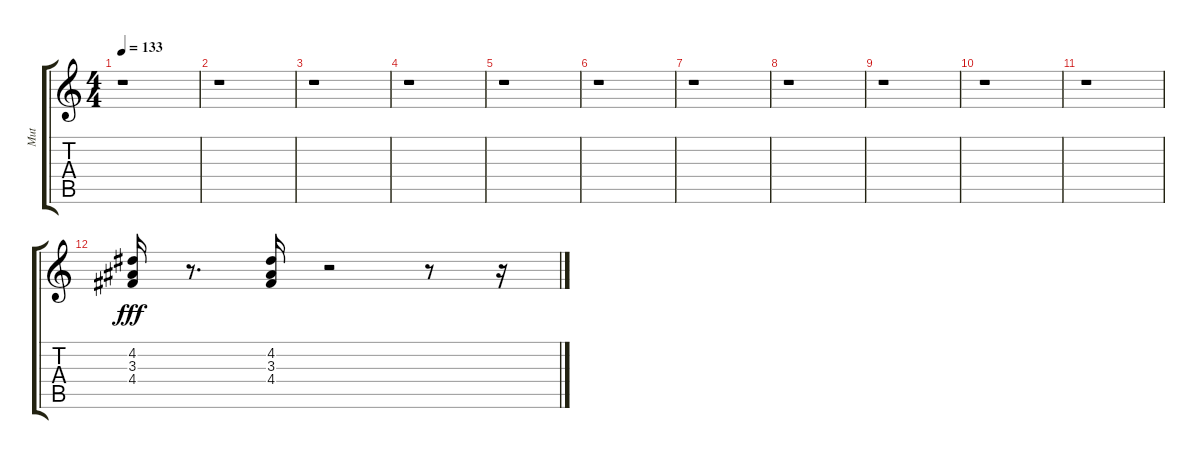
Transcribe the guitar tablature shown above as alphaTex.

\track ("Mut" "Mut") {instrument electricguitarmuted}
\staff {score tabs}
\tuning (E4 B3 G3 D3 A2 E2) {hide}
\ts (4 4)
\tempo 133
\clef g2
\ks c
r.1{dy mf} |
r.1 |
r.1 |
r.1 |
r.1 |
r.1 |
r.1 |
r.1 |
r.1 |
r.1 |
r.1 |
(4.2 3.3 4.4).16{dy fff} r.8{d} (4.2 3.3 4.4).16 r.2 r.8 r.16
